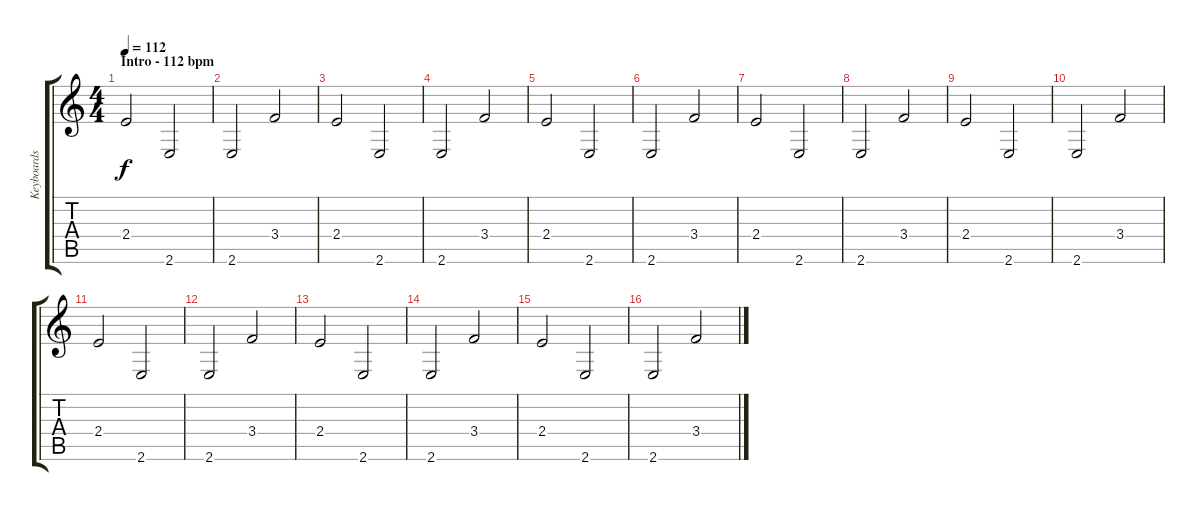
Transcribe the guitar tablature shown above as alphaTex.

\track ("Keyboards" "Keyboards") {instrument synthbass1}
\staff {score tabs}
\tuning (E4 B3 G3 D3 A2 D2) {hide}
\ts (4 4)
\section ("" "Intro - 112 bpm")
\tempo 112
\clef g2
\ks c
2.4.2{dy f instrument synthbass1} 2.6.2 |
2.6.2 3.4.2 |
2.4.2 2.6.2 |
2.6.2 3.4.2 |
2.4.2 2.6.2 |
2.6.2 3.4.2 |
2.4.2 2.6.2 |
2.6.2 3.4.2 |
2.4.2 2.6.2 |
2.6.2 3.4.2 |
2.4.2 2.6.2 |
2.6.2 3.4.2 |
2.4.2 2.6.2 |
2.6.2 3.4.2 |
2.4.2 2.6.2 |
2.6.2 3.4.2
